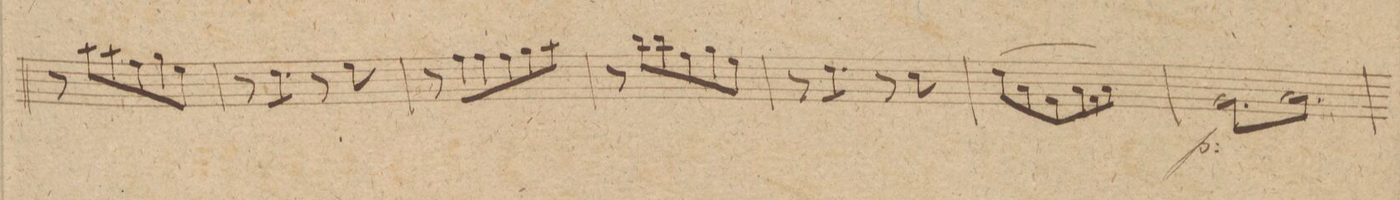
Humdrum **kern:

**kern	**dynam
*I"Violino 1mo	*
*clefG2	*
*k[f#c#]	*
*M3/4	*
8r	.
8aa\L	.
8aa\	.
8ff#\	.
8gg\	.
8ee\J	.
=29	=29
8r	.
*tremolo	*
8dd\	.
8dd\L	.
8dd\J	.
*Xtremolo	*
8r	.
8ee\	.
=30	=30
8r	.
8ff#\L	.
8ff#\	.
8ff#\	.
8gg\	.
8aa\J	.
=31	=31
8r	.
8bb\L	.
8bb\	.
8ff#\	.
8gg\	.
8ee\J	.
=32	=32
8r	.
*tremolo	*
8dd\	.
8dd\L	.
8dd\J	.
*Xtremolo	*
8r	.
8cc#\	.
=33	=33
(8dd\L	.
8a\	.
8f#\	.
8a\	.
8f#\	.
8a\J)	.
=34	=34
*tremolo	*
*2\right	*
8g\L	p
8a\	.
8g\	.
8a\	.
8g\	.
8a\J	.
=35	=35
*-	*-
